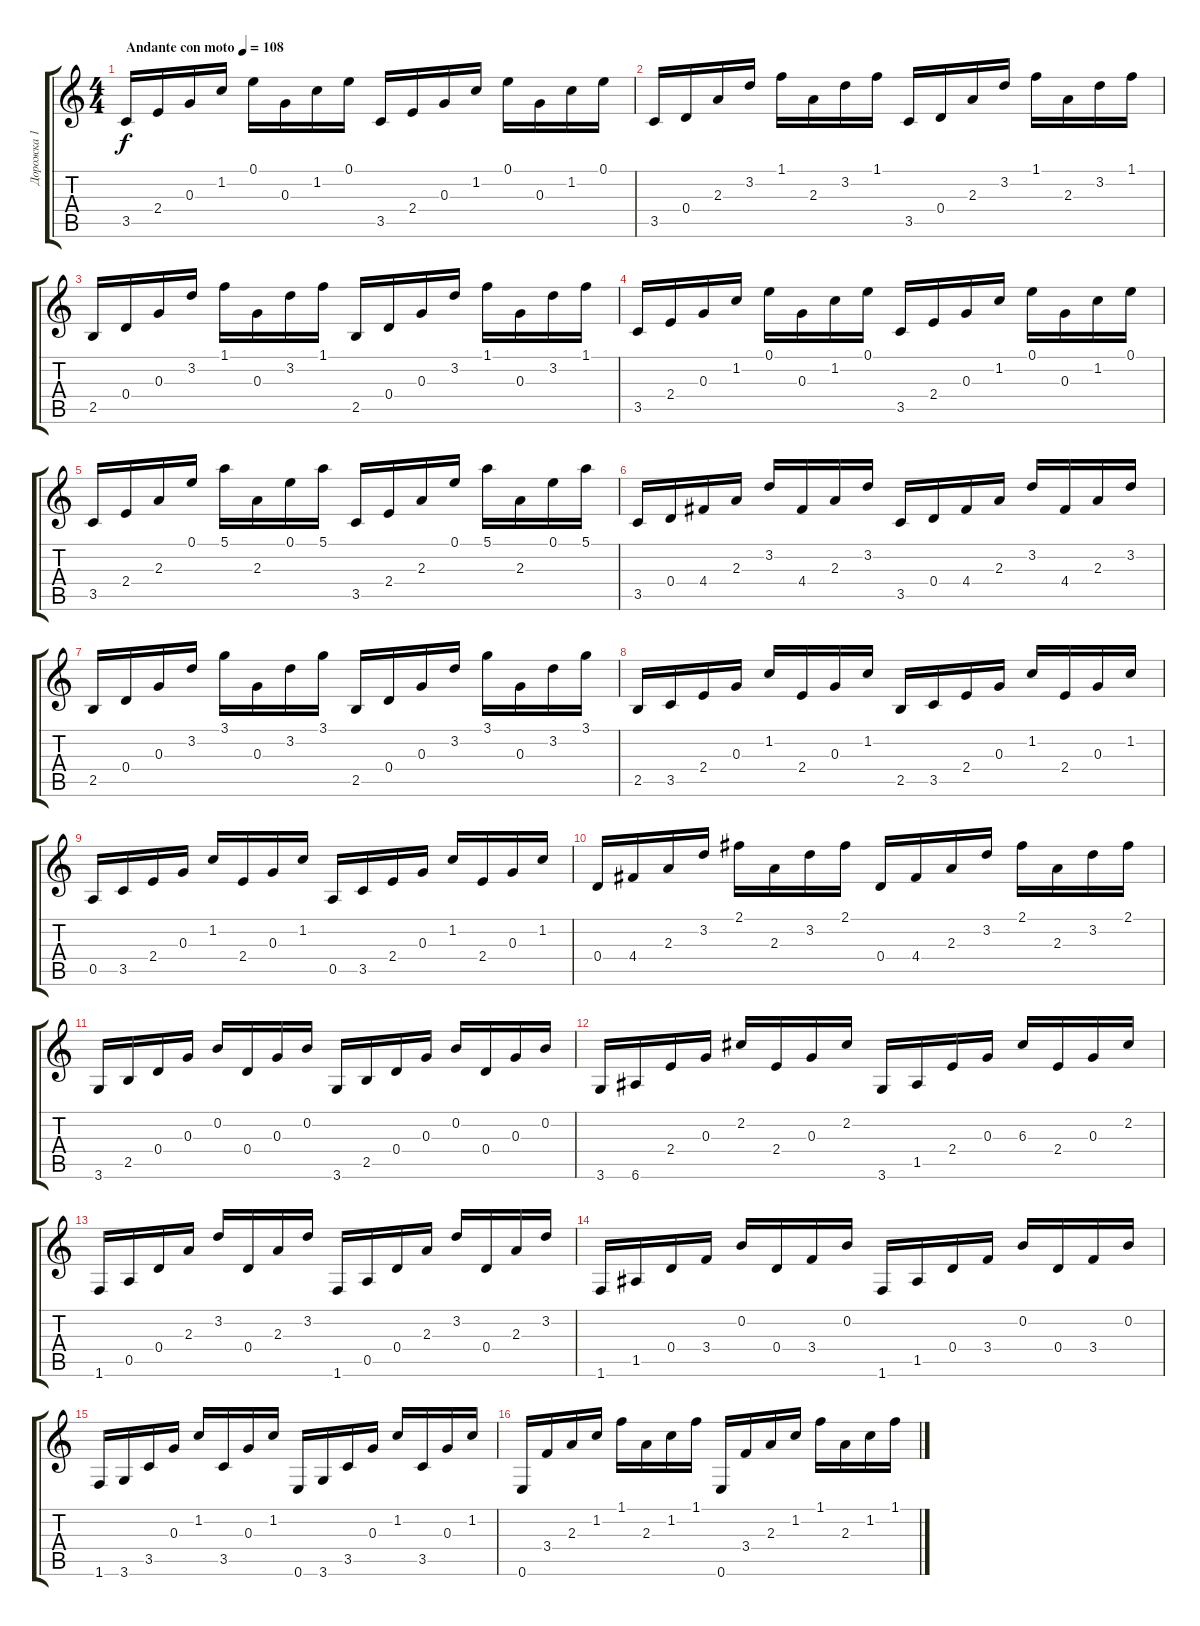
\track ("Дорожка 1" "Дорожка 1") {instrument acousticguitarsteel}
\staff {score tabs}
\tuning (E4 B3 G3 D3 A2 E2) {hide}
\ts (4 4)
\tempo (108 "Andante con moto")
\clef g2
\ks c
3.5.16{dy f instrument acousticguitarsteel} 2.4.16 0.3.16 1.2.16 0.1.16 0.3.16 1.2.16 0.1.16 3.5.16 2.4.16 0.3.16 1.2.16 0.1.16 0.3.16 1.2.16 0.1.16 |
3.5.16 0.4.16 2.3.16 3.2.16 1.1.16 2.3.16 3.2.16 1.1.16 3.5.16 0.4.16 2.3.16 3.2.16 1.1.16 2.3.16 3.2.16 1.1.16 |
2.5.16 0.4.16 0.3.16 3.2.16 1.1.16 0.3.16 3.2.16 1.1.16 2.5.16 0.4.16 0.3.16 3.2.16 1.1.16 0.3.16 3.2.16 1.1.16 |
3.5.16 2.4.16 0.3.16 1.2.16 0.1.16 0.3.16 1.2.16 0.1.16 3.5.16 2.4.16 0.3.16 1.2.16 0.1.16 0.3.16 1.2.16 0.1.16 |
3.5.16 2.4.16 2.3.16 0.1.16 5.1.16 2.3.16 0.1.16 5.1.16 3.5.16 2.4.16 2.3.16 0.1.16 5.1.16 2.3.16 0.1.16 5.1.16 |
3.5.16 0.4.16 4.4.16 2.3.16 3.2.16 4.4.16 2.3.16 3.2.16 3.5.16 0.4.16 4.4.16 2.3.16 3.2.16 4.4.16 2.3.16 3.2.16 |
2.5.16 0.4.16 0.3.16 3.2.16 3.1.16 0.3.16 3.2.16 3.1.16 2.5.16 0.4.16 0.3.16 3.2.16 3.1.16 0.3.16 3.2.16 3.1.16 |
2.5.16 3.5.16 2.4.16 0.3.16 1.2.16 2.4.16 0.3.16 1.2.16 2.5.16 3.5.16 2.4.16 0.3.16 1.2.16 2.4.16 0.3.16 1.2.16 |
0.5.16 3.5.16 2.4.16 0.3.16 1.2.16 2.4.16 0.3.16 1.2.16 0.5.16 3.5.16 2.4.16 0.3.16 1.2.16 2.4.16 0.3.16 1.2.16 |
0.4.16 4.4.16 2.3.16 3.2.16 2.1.16 2.3.16 3.2.16 2.1.16 0.4.16 4.4.16 2.3.16 3.2.16 2.1.16 2.3.16 3.2.16 2.1.16 |
3.6.16 2.5.16 0.4.16 0.3.16 0.2.16 0.4.16 0.3.16 0.2.16 3.6.16 2.5.16 0.4.16 0.3.16 0.2.16 0.4.16 0.3.16 0.2.16 |
3.6.16 6.6.16 2.4.16 0.3.16 2.2.16 2.4.16 0.3.16 2.2.16 3.6.16 1.5.16 2.4.16 0.3.16 6.3.16 2.4.16 0.3.16 2.2.16 |
1.6.16 0.5.16 0.4.16 2.3.16 3.2.16 0.4.16 2.3.16 3.2.16 1.6.16 0.5.16 0.4.16 2.3.16 3.2.16 0.4.16 2.3.16 3.2.16 |
1.6.16 1.5.16 0.4.16 3.4.16 0.2.16 0.4.16 3.4.16 0.2.16 1.6.16 1.5.16 0.4.16 3.4.16 0.2.16 0.4.16 3.4.16 0.2.16 |
1.6.16 3.6.16 3.5.16 0.3.16 1.2.16 3.5.16 0.3.16 1.2.16 0.6.16 3.6.16 3.5.16 0.3.16 1.2.16 3.5.16 0.3.16 1.2.16 |
0.6.16 3.4.16 2.3.16 1.2.16 1.1.16 2.3.16 1.2.16 1.1.16 0.6.16 3.4.16 2.3.16 1.2.16 1.1.16 2.3.16 1.2.16 1.1.16
